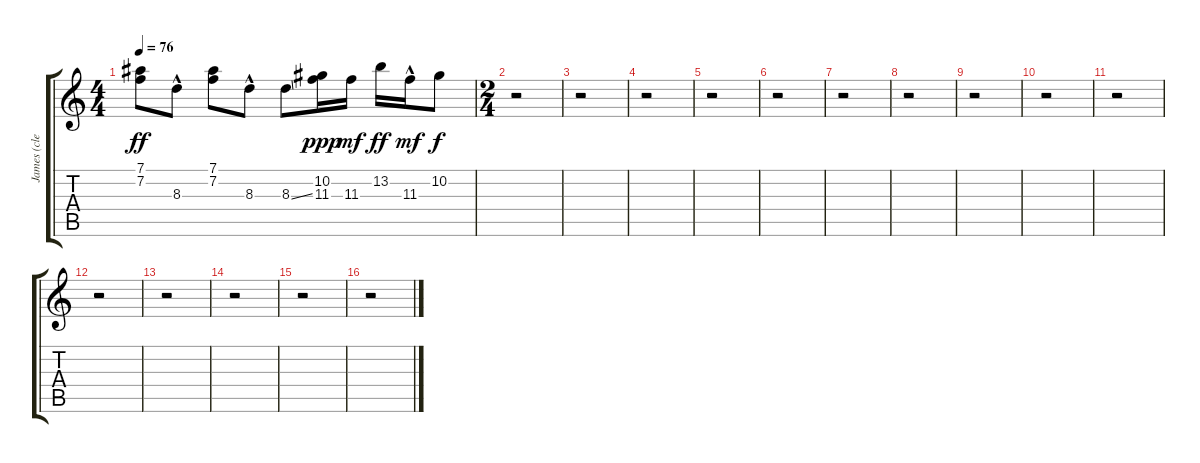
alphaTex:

\track ("James (clean)" "James (cle") {instrument electricguitarjazz}
\staff {score tabs}
\tuning (Eb4 Bb3 Gb3 Db3 Ab2 Eb2) {hide}
\ts (4 4)
\tempo 76
\clef g2
\ks c
(7.1 7.2).8{dy ff} 8.3{hac}.8 (7.1 7.2).8 8.3{hac}.8 8.3{ss}.8 (10.2 11.3).16{dy ppp} 11.3.16{dy mf} 13.2.16{dy ff} 11.3{hac}.16{dy mf} 10.2.8{dy f} |
\ts (2 4)
r.2 |
r.2 |
r.2 |
r.2 |
r.2 |
r.2 |
r.2 |
r.2 |
r.2 |
r.2 |
r.2 |
r.2 |
r.2 |
r.2 |
r.2
